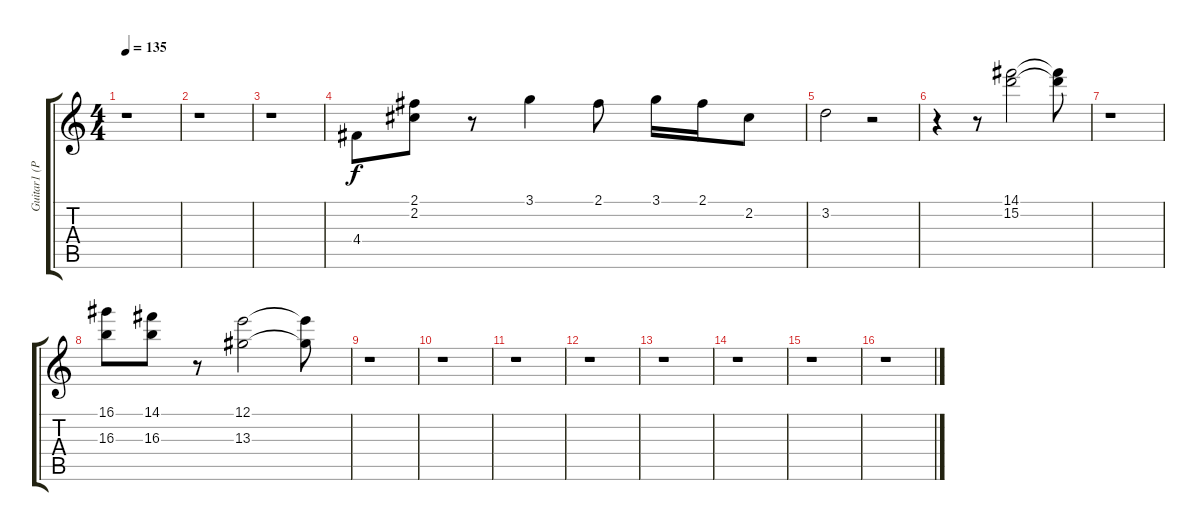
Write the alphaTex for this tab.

\track ("Guitar1 (Part1)" "Guitar1 (P") {instrument overdrivenguitar}
\staff {score tabs}
\tuning (E4 B3 G3 D3 A2 E2) {hide}
\ts (4 4)
\tempo 135
\clef g2
\ks c
r.1{dy f} |
r.1 |
r.1 |
4.4.8 (2.1 2.2).8 r.8 3.1.4 2.1.8 3.1.16 2.1.16 2.2.8 |
3.2.2 r.2 |
r.4 r.8 (14.1 15.2).2 (14.1{t} 15.2{t}).8 |
r.1 |
(16.1 16.3).8 (14.1 16.3).8 r.8 (12.1 13.3).2 (12.1{t} 13.3{t}).8 |
r.1 |
r.1 |
r.1 |
r.1 |
r.1 |
r.1 |
r.1 |
r.1
